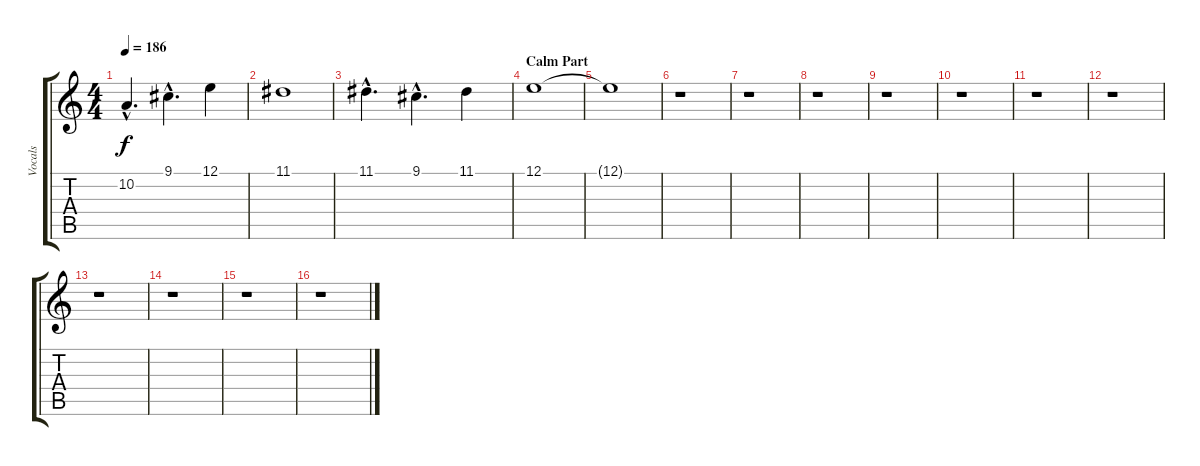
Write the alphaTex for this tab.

\track ("Vocals" "Vocals") {instrument lead2sawtooth}
\staff {score tabs}
\tuning (E4 B3 G3 D3 A2 E2) {hide}
\ts (4 4)
\tempo 186
\clef g2
\ks c
10.2{hac}.4{d dy f} 9.1{hac}.4{d} 12.1.4 |
11.1.1 |
11.1{hac}.4{d} 9.1{hac}.4{d} 11.1.4 |
\section ("" "Calm Part")
12.1.1{volume 0} |
12.1{t}.1 |
r.1 |
r.1 |
r.1 |
r.1 |
r.1 |
r.1 |
\section ("" "")
r.1 |
r.1 |
r.1 |
r.1 |
r.1
